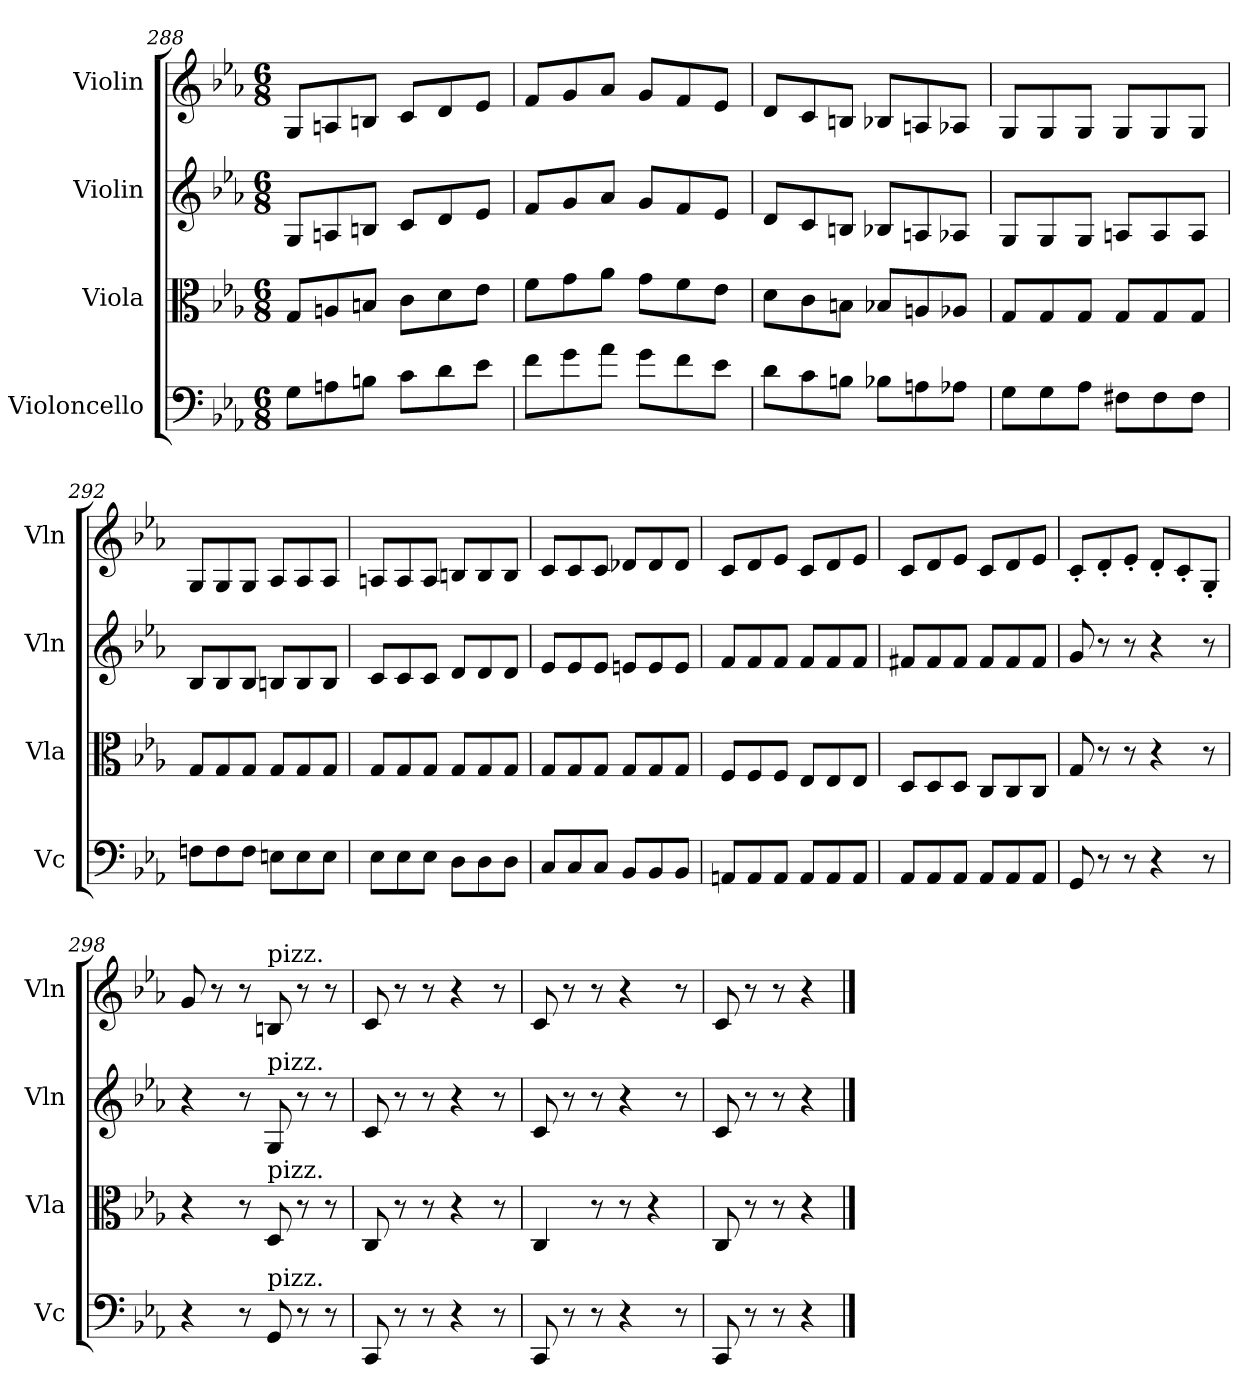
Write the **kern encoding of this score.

**kern	**kern	**kern	**kern
*part4	*part3	*part2	*part1
*staff4	*staff3	*staff2	*staff1
*I"Violoncello	*I"Viola	*I"Violin	*I"Violin
*I'Vc	*I'Vla	*I'Vln	*I'Vln
*clefF4	*clefC3	*clefG2	*clefG2
*k[b-e-a-]	*k[b-e-a-]	*k[b-e-a-]	*k[b-e-a-]
*M6/8	*M6/8	*M6/8	*M6/8
=288	=288	=288	=288
8G\L	8G/L	8G/L	8G/L
8An\	8An/	8An/	8An/
8Bn\J	8Bn/J	8Bn/J	8Bn/J
8c\L	8c\L	8c/L	8c/L
8d\	8d\	8d/	8d/
8e-\J	8e-\J	8e-/J	8e-/J
=289	=289	=289	=289
8f\L	8f\L	8f/L	8f/L
8g\	8g\	8g/	8g/
8a-\J	8a-\J	8a-/J	8a-/J
8g\L	8g\L	8g/L	8g/L
8f\	8f\	8f/	8f/
8e-\J	8e-\J	8e-/J	8e-/J
=290	=290	=290	=290
8d\L	8d\L	8d/L	8d/L
8c\	8c\	8c/	8c/
8Bn\J	8Bn\J	8Bn/J	8Bn/J
8B-X\L	8B-X/L	8B-X/L	8B-X/L
8An\	8An/	8An/	8An/
8A-X\J	8A-X/J	8A-X/J	8A-X/J
=291	=291	=291	=291
8G\L	8G/L	8G/L	8G/L
8G\	8G/	8G/	8G/
8A-\J	8G/J	8G/J	8G/J
8F#X\L	8G/L	8An/L	8G/L
8F#\	8G/	8A/	8G/
8F#\J	8G/J	8A/J	8G/J
!!LO:LB:g=z
=292	=292	=292	=292
8Fn\L	8G/L	8B-/L	8G/L
8F\	8G/	8B-/	8G/
8F\J	8G/J	8B-/J	8G/J
8En\L	8G/L	8Bn/L	8A-/L
8E\	8G/	8B/	8A-/
8E\J	8G/J	8B/J	8A-/J
=293	=293	=293	=293
8E-\L	8G/L	8c/L	8An/L
8E-\	8G/	8c/	8A/
8E-\J	8G/J	8c/J	8A/J
8D\L	8G/L	8d/L	8Bn/L
8D\	8G/	8d/	8B/
8D\J	8G/J	8d/J	8B/J
=294	=294	=294	=294
8C/L	8G/L	8e-/L	8c/L
8C/	8G/	8e-/	8c/
8C/J	8G/J	8e-/J	8c/J
8BB-/L	8G/L	8en/L	8d-X/L
8BB-/	8G/	8e/	8d-/
8BB-/J	8G/J	8e/J	8d-/J
=295	=295	=295	=295
8AAn/L	8F/L	8f/L	8c/L
8AA/	8F/	8f/	8d/
8AA/J	8F/J	8f/J	8e-/J
8AA/L	8E-/L	8f/L	8c/L
8AA/	8E-/	8f/	8d/
8AA/J	8E-/J	8f/J	8e-/J
=296	=296	=296	=296
8AA-/L	8D/L	8f#X/L	8c/L
8AA-/	8D/	8f#/	8d/
8AA-/J	8D/J	8f#/J	8e-/J
8AA-/L	8C/L	8f#/L	8c/L
8AA-/	8C/	8f#/	8d/
8AA-/J	8C/J	8f#/J	8e-/J
=297	=297	=297	=297
8GG/	8G/	8g/	8c'/L
8r	8r	8r	8d'/
8r	8r	8r	8e-'/J
4r	4r	4r	8d'/L
.	.	.	8c'/
8r	8r	8r	8G'/J
=298	=298	=298	=298
4r	4r	4r	8g/
.	.	.	8r
8r	8r	8r	8r
!	!	!	!LO:TX:a:t=pizz.
!	!	!LO:TX:a:t=pizz.	!
!	!LO:TX:a:t=pizz.	!	!
!LO:TX:a:t=pizz.	!	!	!
8GG/	8D/	8G/	8Bn/
8r	8r	8r	8r
8r	8r	8r	8r
=299	=299	=299	=299
8CC/	8C/	8c/	8c/
8r	8r	8r	8r
8r	8r	8r	8r
4r	4r	4r	4r
8r	8r	8r	8r
=300	=300	=300	=300
8CC/	4C/	8c/	8c/
8r	.	8r	8r
8r	8r	8r	8r
4r	8r	4r	4r
.	4r	.	.
8r	.	8r	8r
=301	=301	=301	=301
8CC/	8C/	8c/	8c/
8r	8r	8r	8r
8r	8r	8r	8r
4r	4r	4r	4r
==	==	==	==
*-	*-	*-	*-
